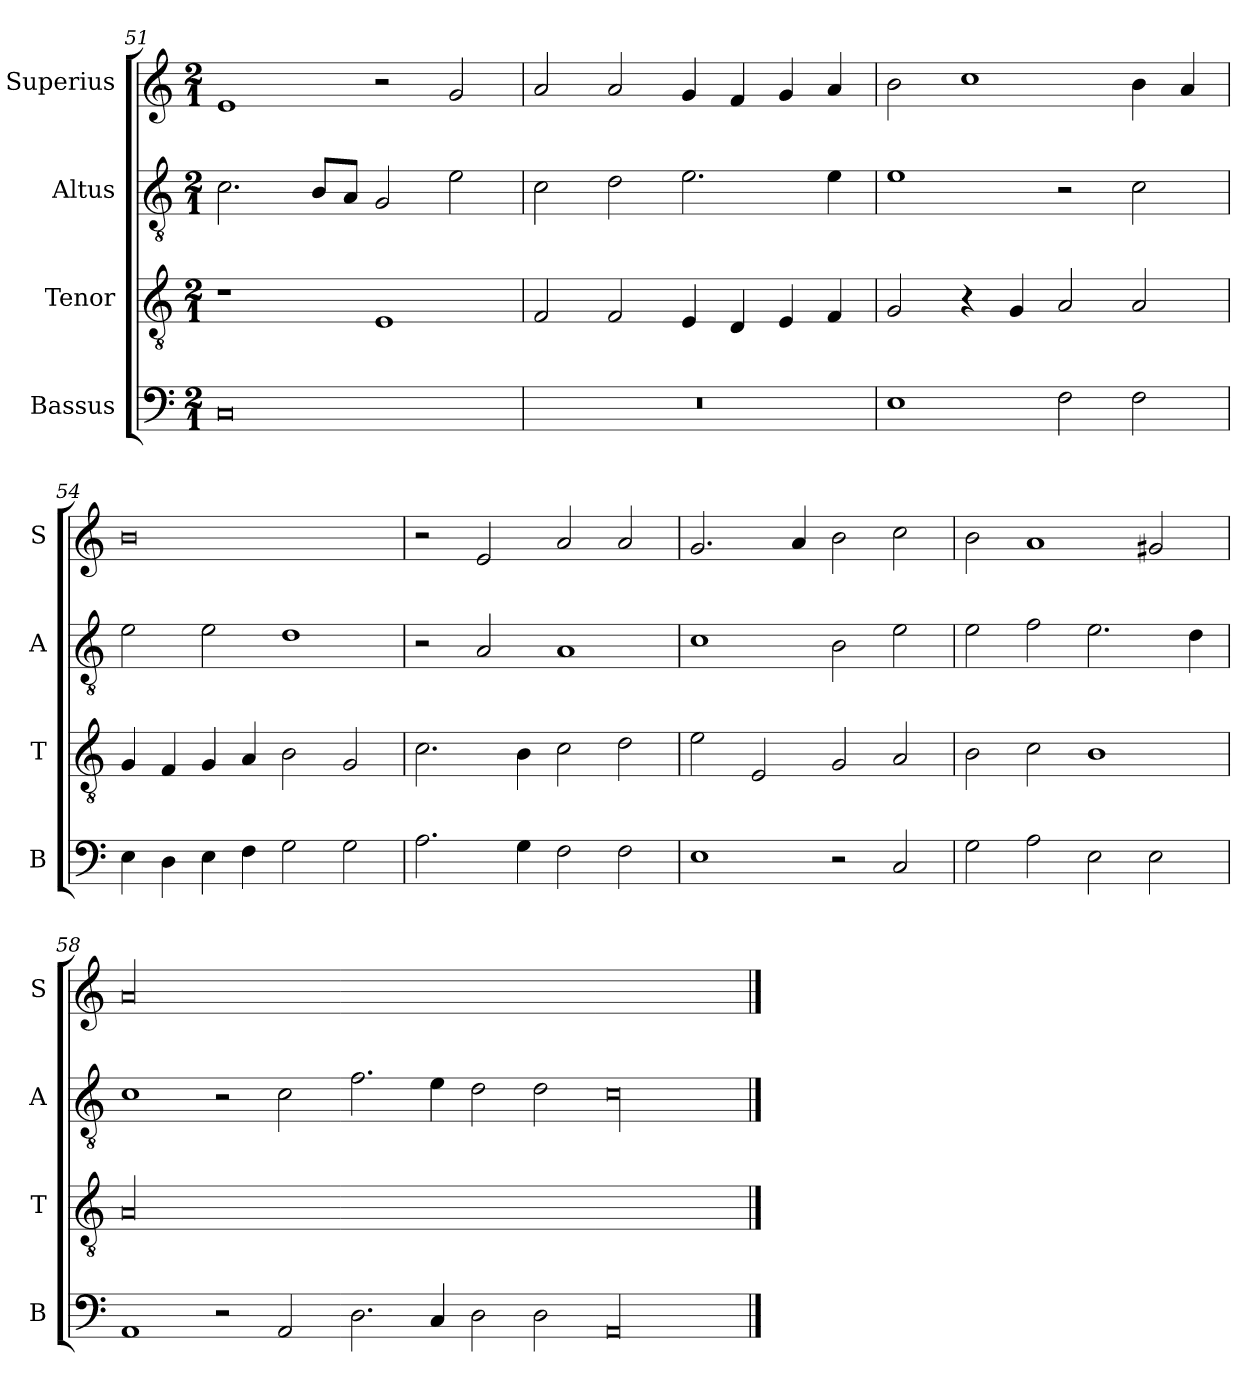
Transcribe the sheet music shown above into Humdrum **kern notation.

**kern	**kern	**kern	**kern
*part4	*part3	*part2	*part1
*staff4	*staff3	*staff2	*staff1
*I"Bassus	*I"Tenor	*I"Altus	*I"Superius
*I'B	*I'T	*I'A	*I'S
*clefF4	*clefGv2	*clefGv2	*clefG2
*k[]	*k[]	*k[]	*k[]
*M2/1	*M2/1	*M2/1	*M2/1
=51	=51	=51	=51
0C	1r	2.c\	1e
.	.	8B/L	.
.	.	8A/J	.
.	1E	2G/	2r
.	.	2e\	2g/
=52	=52	=52	=52
0r	2F/	2c\	2a/
.	2F/	2d\	2a/
.	4E/	2.e\	4g/
.	4D/	.	4f/
.	4E/	.	4g/
.	4F/	4e\	4a/
=53	=53	=53	=53
1E	2G/	1e	2b\
.	4r	.	1cc
.	4G/	.	.
2F\	2A/	2r	.
2F\	2A/	2c\	4b\
.	.	.	4a/
=54	=54	=54	=54
4E\	4G/	2e\	0b
4D\	4F/	.	.
4E\	4G/	2e\	.
4F\	4A/	.	.
2G\	2B\	1d	.
2G\	2G/	.	.
=55	=55	=55	=55
2.A\	2.c\	2r	2r
.	.	2A/	2e/
4G\	4B\	.	.
2F\	2c\	1A	2a/
2F\	2d\	.	2a/
=56	=56	=56	=56
1E	2e\	1c	2.g/
.	2E/	.	.
.	.	.	4a/
2r	2G/	2B\	2b\
2C/	2A/	2e\	2cc\
=57	=57	=57	=57
2G\	2B\	2e\	2b\
2A\	2c\	2f\	1a
2E\	1B	2.e\	.
2E\	.	.	2g#X/
.	.	4d\	.
=58	=58	=58	=58
!	!LO:N:vis=00	!	!LO:N:vis=00
1AA	0A	1c	0a
2r	.	2r	.
2AA/	.	2c\	.
=59-	=59-	=59-	=59-
2.D\	0Ayy	2.f\	0ayy
4C/	.	4e\	.
2D\	.	2d\	.
2D\	.	2d\	.
=60-	=60-	=60-	=60-
!LO:N:vis=00	!	!LO:N:vis=00	!
0AA	0Ayy	0c	0ayy
==	==	==	==
*-	*-	*-	*-
